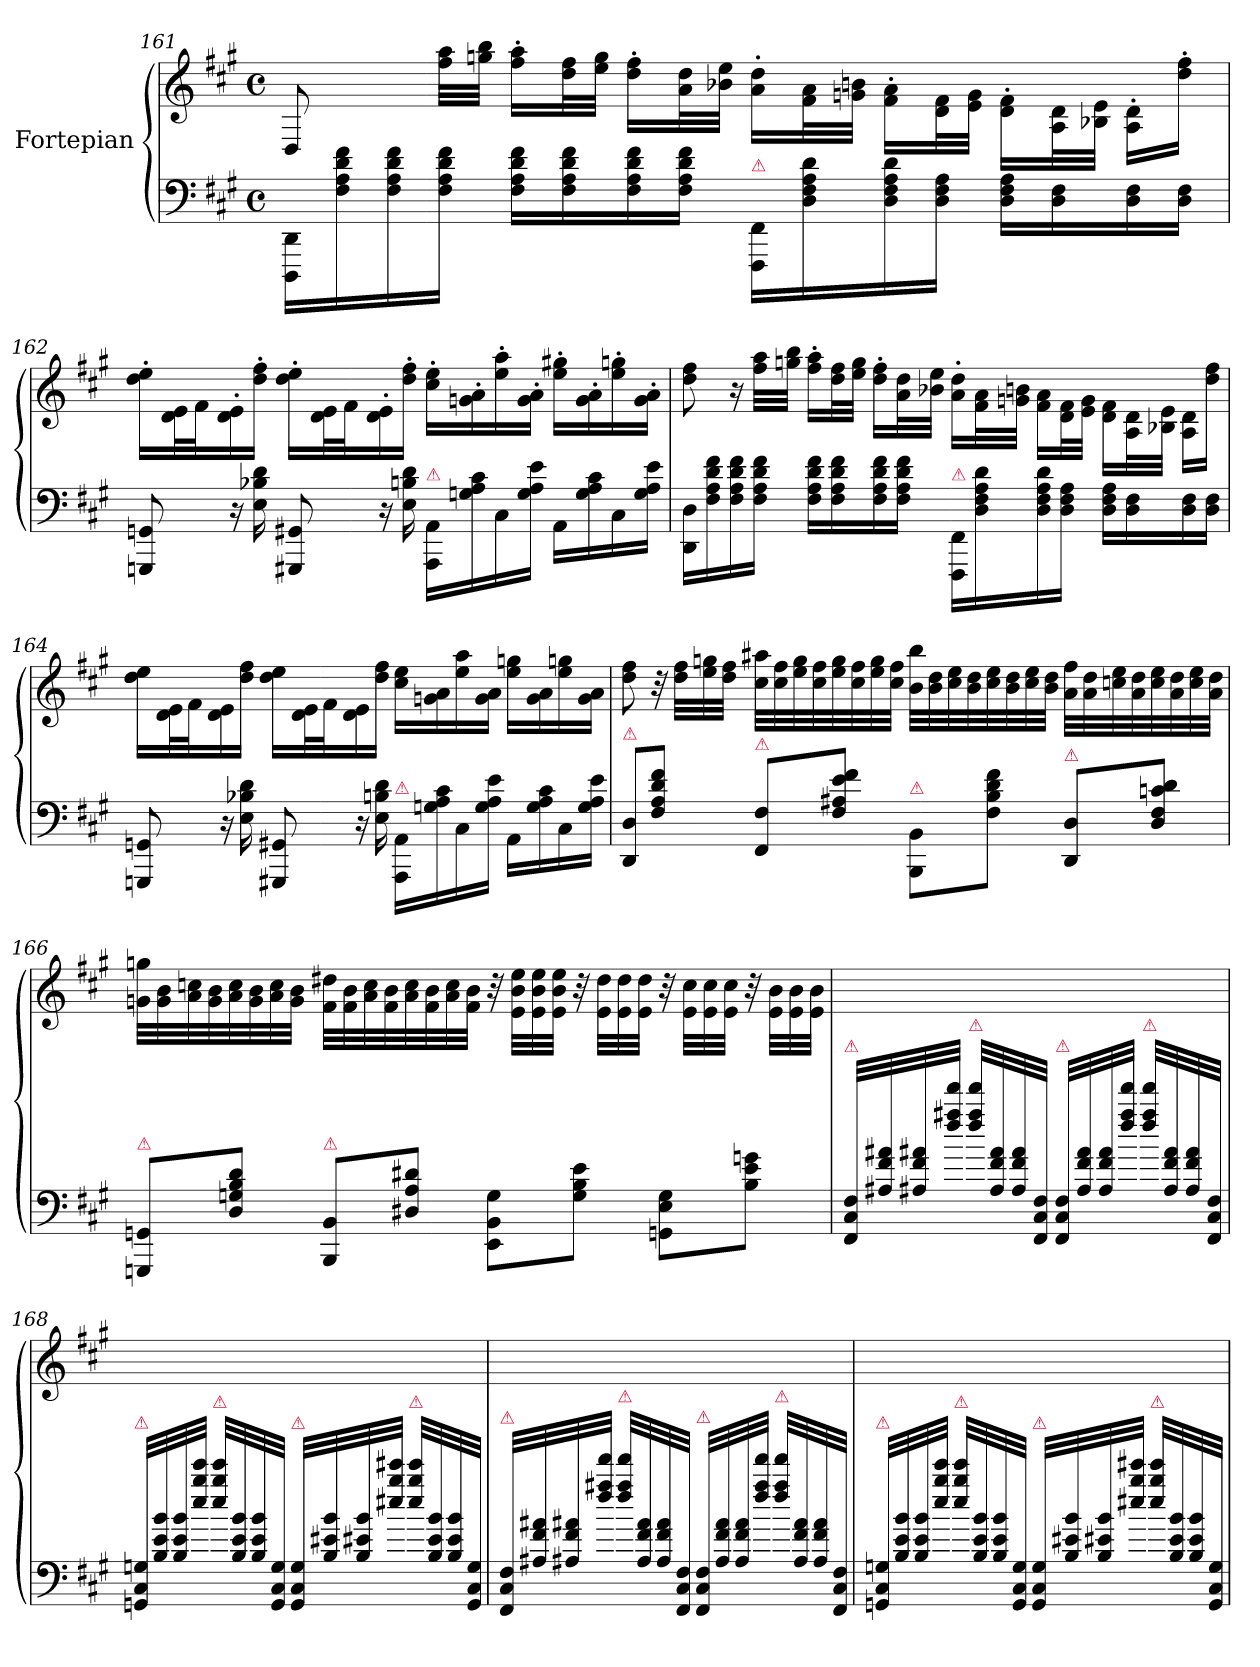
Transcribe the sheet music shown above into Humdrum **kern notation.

**kern	**kern
*part2	*part1
*staff2	*staff1
*I"Fortepian	*I"Fortepian
*clefF4	*clefG2
*k[f#c#g#]	*k[f#c#g#]
*M4/4	*M4/4
*met(c)	*met(c)
=161	=161
16DDD\ 16DD\LL	8D/
16F#\ 16A\ 16d\ 16f#\	.
16F#\ 16A\ 16d\ 16f#\	16ryy
16F#\ 16A\ 16d\ 16f#\JJ	32ff#\ 32aa\LLL
.	32ggn\ 32bb\JJJ
16F#\ 16A\ 16d\ 16f#\LL	16ff#'\ 16aa'\LL
16F#\ 16A\ 16d\ 16f#\	32dd\ 32ff#\L
.	32ee\ 32gg\JJJ
16F#\ 16A\ 16d\ 16f#\	16dd'\ 16ff#'\LL
16F#\ 16A\ 16d\ 16f#\JJ	32a\ 32dd\L
.	32b-X\ 32ee\JJJ
!LO:TX:a:color=crimson:t=⚠	!
16FFF#/ 16FF#/LL	16a'\ 16dd'\LL
16D\ 16F#\ 16A\ 16d\	32f#\ 32a\L
.	32gn\ 32bn\JJJ
16D\ 16F#\ 16A\ 16d\	16f#'\ 16a'\LL
16D\ 16F#\ 16A\JJ	32d\ 32f#\L
.	32e\ 32g\JJJ
16D\ 16F#\ 16A\LL	16d'\ 16f#'\LL
16D\ 16F#\	32A\ 32d\L
.	32B-X\ 32e\JJJ
16D\ 16F#\	16A'\ 16d'\LL
16D\ 16F#\JJ	16dd'\ 16ff#'\JJ
=162	=162
8GGGn/ 8GGn/	16dd'\ 16ee'\LL
.	32d\ 32e\L
.	32f#\J
16r	16d'\ 16e'\
16E\ 16B-X\ 16d\	16dd'\ 16ff#'\JJ
8GGG#X/ 8GG#X/	16dd'\ 16ee'\LL
.	32d\ 32e\L
.	32f#\J
16r	16d'\ 16e'\
16E\ 16Bn\ 16d\	16dd'\ 16ff#'\JJ
!LO:TX:a:color=crimson:t=⚠	!
16AAA/ 16AA/LL	16cc#'\ 16ee'\LL
16Gn\ 16A\ 16c#\	16gn'\ 16a'\
16C#\	16ee'\ 16aa'\
16G\ 16A\ 16e\JJ	16g'\ 16a'\JJ
16AA\LL	16ee'\ 16gg#X'\LL
16G\ 16A\ 16c#\	16g'\ 16a'\
16C#\	16ee'\ 16ggn'\
16G\ 16A\ 16e\JJ	16g'\ 16a'\JJ
=163	=163
16DD\ 16D\LL	8dd\ 8ff#\
16F#\ 16A\ 16d\ 16f#\	.
16F#\ 16A\ 16d\ 16f#\	16r
16F#\ 16A\ 16d\ 16f#\JJ	32ff#\ 32aa\LLL
.	32ggn\ 32bb\JJJ
16F#\ 16A\ 16d\ 16f#\LL	16ff#'\ 16aa'\LL
16F#\ 16A\ 16d\ 16f#\	32dd\ 32ff#\L
.	32ee\ 32gg\JJJ
16F#\ 16A\ 16d\ 16f#\	16dd'\ 16ff#'\LL
16F#\ 16A\ 16d\ 16f#\JJ	32a\ 32dd\L
.	32b-X\ 32ee\JJJ
!LO:TX:a:color=crimson:t=⚠	!
16FFF#/ 16FF#/LL	16a'\ 16dd'\LL
16D\ 16F#\ 16A\ 16d\	32f#\ 32a\L
.	32gn\ 32bn\JJJ
16D\ 16F#\ 16A\ 16d\	16f#\ 16a\LL
16D\ 16F#\ 16A\JJ	32d\ 32f#\L
.	32e\ 32g\JJJ
16D\ 16F#\ 16A\LL	16d\ 16f#\LL
16D\ 16F#\	32A\ 32d\L
.	32B-X\ 32e\JJJ
16D\ 16F#\	16A\ 16d\LL
16D\ 16F#\JJ	16dd\ 16ff#\JJ
=164	=164
8GGGn/ 8GGn/	16dd\ 16ee\LL
.	32d\ 32e\L
.	32f#\J
16r	16d\ 16e\
16E\ 16B-X\ 16d\	16dd\ 16ff#\JJ
8GGG#X/ 8GG#X/	16dd\ 16ee\LL
.	32d\ 32e\L
.	32f#\J
16r	16d\ 16e\
16E\ 16Bn\ 16d\	16dd\ 16ff#\JJ
!LO:TX:a:color=crimson:t=⚠	!
16AAA/ 16AA/LL	16cc#\ 16ee\LL
16Gn\ 16A\ 16c#\	16gn\ 16a\
16C#\	16ee\ 16aa\
16G\ 16A\ 16e\JJ	16g\ 16a\JJ
16AA\LL	16ee\ 16ggn\LL
16G\ 16A\ 16c#\	16g\ 16a\
16C#\	16ee\ 16ggn\
16G\ 16A\ 16e\JJ	16g\ 16a\JJ
=165	=165
!LO:TX:a:color=crimson:t=⚠	!
8DD/ 8D/L	8dd\ 8ff#\
8F#\ 8A\ 8d\ 8f#\J	32r
.	32dd\ 32ff#\LLL
.	32ee\ 32ggn\
.	32dd\ 32ff#\JJJ
!LO:TX:a:color=crimson:t=⚠	!
8FF#/ 8F#/L	32cc#\ 32aa#X\LLL
.	32cc#\ 32ff#\
.	32ee\ 32gg\
.	32cc#\ 32ff#\
8F#\ 8A#X\ 8e\ 8f#\J	32ee\ 32gg\
.	32cc#\ 32ff#\
.	32ee\ 32gg\
.	32cc#\ 32ff#\JJJ
!LO:TX:a:color=crimson:t=⚠	!
8BBB 8BBL	32b\ 32bb\LLL
.	32b\ 32dd\
.	32cc#\ 32ee\
.	32b\ 32dd\
8F#\ 8B\ 8d\ 8f#\J	32cc#\ 32ee\
.	32b\ 32dd\
.	32cc#\ 32ee\
.	32b\ 32dd\JJJ
!LO:TX:a:color=crimson:t=⚠	!
8DD/ 8D/L	32a\ 32ff#\LLL
.	32a\ 32dd\
.	32ccn\ 32ee\
.	32a\ 32dd\
8D\ 8F#\ 8cn\ 8d\J	32cc\ 32ee\
.	32a\ 32dd\
.	32cc\ 32ee\
.	32a\ 32dd\JJJ
=166	=166
!LO:TX:a:color=crimson:t=⚠	!
8GGGn/ 8GGn/L	32gn\ 32ggn\LLL
.	32g\ 32b\
.	32a\ 32ccn\
.	32g\ 32b\
8D\ 8Gn\ 8B\ 8d\J	32a\ 32cc\
.	32g\ 32b\
.	32a\ 32cc\
.	32g\ 32b\JJJ
!LO:TX:a:color=crimson:t=⚠	!
8BBB/ 8BB/L	32f#\ 32dd#X\LLL
.	32f#\ 32b\
.	32a\ 32cc\
.	32f#\ 32b\
8D#X\ 8A\ 8d#X\J	32a\ 32cc\
.	32f#\ 32b\
.	32a\ 32cc\
.	32f#\ 32b\JJJ
8EE\ 8BB\ 8G\L	32r
.	32e\ 32b\ 32ee\LLL
.	32e\ 32b\ 32ee\
.	32e\ 32b\ 32ee\JJJ
8G\ 8B\ 8e\J	32r
.	32e\ 32dd#\LLL
.	32e\ 32dd#\
.	32e\ 32dd#\JJJ
8GGn\ 8E\ 8G\L	32r
.	32e\ 32cc\LLL
.	32e\ 32cc\
.	32e\ 32cc\JJJ
8B\ 8e\ 8gn\J	32r
.	32e\ 32b\LLL
.	32e\ 32b\
.	32e\ 32b\JJJ
=167	=167
!LO:TX:a:color=crimson:t=⚠	!
!LO:N:vis=32	!
16FF#/ 16C#/ 16F#/LLL	1ryy
!LO:N:vis=32	!
16A#X\ 16f#\ 16a#X\	.
!LO:N:vis=32	!
16A#X/ 16f#/ 16a#X/	.
!LO:N:vis=32	!
16ff#\ 16aa#X\ 16fff#\JJJ	.
!LO:TX:a:color=crimson:t=⚠	!
!LO:N:vis=32	!
16ff#\ 16aa#\ 16fff#\LLL	.
!LO:N:vis=32	!
16A#/ 16f#/ 16a#/	.
!LO:N:vis=32	!
16A#\ 16f#\ 16a#\	.
!LO:N:vis=32	!
16FF#/ 16C#/ 16F#/JJJ	.
!LO:TX:a:color=crimson:t=⚠	!
!LO:N:vis=32	!
16FF#/ 16C#/ 16F#/LLL	.
!LO:N:vis=32	!
16A#\ 16f#\ 16a#\	.
!LO:N:vis=32	!
16A#/ 16f#/ 16a#/	.
!LO:N:vis=32	!
16ff#\ 16aa#\ 16fff#\JJJ	.
!LO:TX:a:color=crimson:t=⚠	!
!LO:N:vis=32	!
16ff#\ 16aa#\ 16fff#\LLL	.
!LO:N:vis=32	!
16A#/ 16f#/ 16a#/	.
!LO:N:vis=32	!
16A#\ 16f#\ 16a#\	.
!LO:N:vis=32	!
16FF#/ 16C#/ 16F#/JJJ	.
=168	=168
!LO:TX:a:color=crimson:t=⚠	!
!LO:N:vis=32	!
16GGn/ 16C#/ 16Gn/LLL	1ryy
!LO:N:vis=32	!
16B\ 16e\ 16b\	.
!LO:N:vis=32	!
16B/ 16e/ 16b/	.
!LO:N:vis=32	!
16ee\ 16bb\ 16eee\JJJ	.
!LO:TX:a:color=crimson:t=⚠	!
!LO:N:vis=32	!
16ee\ 16bb\ 16eee\LLL	.
!LO:N:vis=32	!
16B/ 16e/ 16b/	.
!LO:N:vis=32	!
16B\ 16e\ 16b\	.
!LO:N:vis=32	!
16GG/ 16C#/ 16G/JJJ	.
!LO:TX:a:color=crimson:t=⚠	!
!LO:N:vis=32	!
16GG/ 16C#/ 16G/LLL	.
!LO:N:vis=32	!
16B\ 16e#X\ 16b\	.
!LO:N:vis=32	!
16B/ 16e#X/ 16b/	.
!LO:N:vis=32	!
16ee#X\ 16bb\ 16eee#X\JJJ	.
!LO:TX:a:color=crimson:t=⚠	!
!LO:N:vis=32	!
16ee#\ 16bb\ 16eee#\LLL	.
!LO:N:vis=32	!
16B/ 16e#/ 16b/	.
!LO:N:vis=32	!
16B\ 16e#\ 16b\	.
!LO:N:vis=32	!
16GG/ 16C#/ 16G/JJJ	.
=169	=169
!LO:TX:a:color=crimson:t=⚠	!
!LO:N:vis=32	!
16FF#/ 16C#/ 16F#/LLL	1ryy
!LO:N:vis=32	!
16A#X\ 16f#\ 16a#X\	.
!LO:N:vis=32	!
16A#X/ 16f#/ 16a#X/	.
!LO:N:vis=32	!
16ff#\ 16aa#X\ 16fff#\JJJ	.
!LO:TX:a:color=crimson:t=⚠	!
!LO:N:vis=32	!
16ff#\ 16aa#\ 16fff#\LLL	.
!LO:N:vis=32	!
16A#/ 16f#/ 16a#/	.
!LO:N:vis=32	!
16A#\ 16f#\ 16a#\	.
!LO:N:vis=32	!
16FF#/ 16C#/ 16F#/JJJ	.
!LO:TX:a:color=crimson:t=⚠	!
!LO:N:vis=32	!
16FF#/ 16C#/ 16F#/LLL	.
!LO:N:vis=32	!
16A#\ 16f#\ 16a#\	.
!LO:N:vis=32	!
16A#/ 16f#/ 16a#/	.
!LO:N:vis=32	!
16ff#\ 16aa#\ 16fff#\JJJ	.
!LO:TX:a:color=crimson:t=⚠	!
!LO:N:vis=32	!
16ff#\ 16aa#\ 16fff#\LLL	.
!LO:N:vis=32	!
16A#/ 16f#/ 16a#/	.
!LO:N:vis=32	!
16A#\ 16f#\ 16a#\	.
!LO:N:vis=32	!
16FF#/ 16C#/ 16F#/JJJ	.
=170	=170
!LO:TX:a:color=crimson:t=⚠	!
!LO:N:vis=32	!
16GGn/ 16C#/ 16Gn/LLL	1ryy
!LO:N:vis=32	!
16B\ 16e\ 16b\	.
!LO:N:vis=32	!
16B/ 16e/ 16b/	.
!LO:N:vis=32	!
16ee\ 16bb\ 16eee\JJJ	.
!LO:TX:a:color=crimson:t=⚠	!
!LO:N:vis=32	!
16ee\ 16bb\ 16eee\LLL	.
!LO:N:vis=32	!
16B/ 16e/ 16b/	.
!LO:N:vis=32	!
16B\ 16e\ 16b\	.
!LO:N:vis=32	!
16GG/ 16C#/ 16G/JJJ	.
!LO:TX:a:color=crimson:t=⚠	!
!LO:N:vis=32	!
16GG/ 16C#/ 16G/LLL	.
!LO:N:vis=32	!
16B\ 16e#X\ 16b\	.
!LO:N:vis=32	!
16B/ 16e#X/ 16b/	.
!LO:N:vis=32	!
16ee#X\ 16bb\ 16eee#X\JJJ	.
!LO:TX:a:color=crimson:t=⚠	!
!LO:N:vis=32	!
16ee#\ 16bb\ 16eee#\LLL	.
!LO:N:vis=32	!
16B/ 16e#/ 16b/	.
!LO:N:vis=32	!
16B\ 16e#\ 16b\	.
!LO:N:vis=32	!
16GG/ 16C#/ 16G/JJJ	.
=	=
*-	*-
